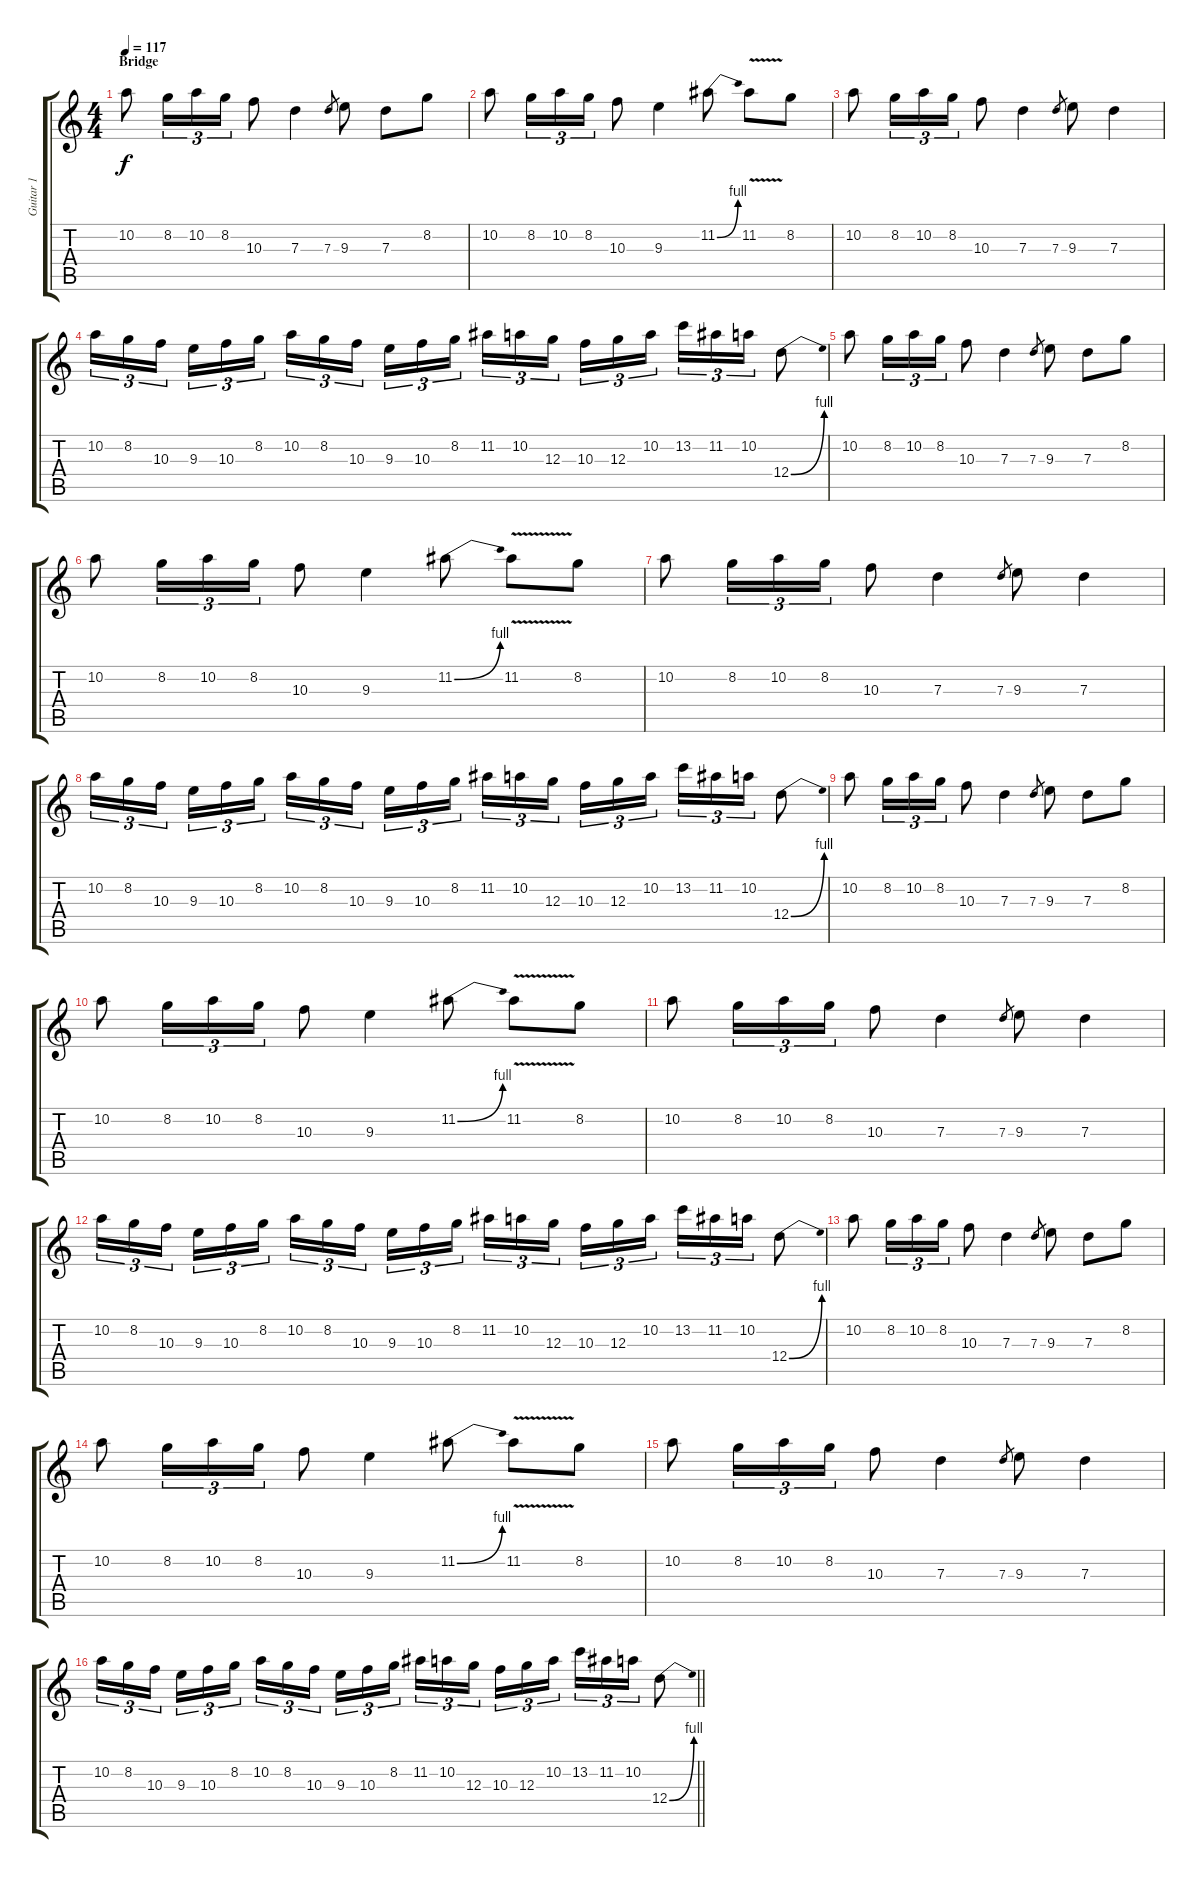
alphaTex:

\track ("Guitar 1" "Guitar 1") {instrument distortionguitar}
\staff {score tabs}
\tuning (E4 B3 G3 D3 A2 D2) {hide}
\ts (4 4)
\section ("" "Bridge")
\tempo 117
\clef g2
\ks c
10.2.8{dy f} 8.2.16{tu (3 2)} 10.2.16{tu (3 2)} 8.2.16{tu (3 2)} 10.3.8 7.3.4 7.3.8{gr} 9.3.8 7.3.8 8.2.8 |
10.2.8 8.2.16{tu (3 2)} 10.2.16{tu (3 2)} 8.2.16{tu (3 2)} 10.3.8 9.3.4 11.2{be (bend 0 0 60 4)}.8 11.2{v}.8 8.2.8 |
10.2.8 8.2.16{tu (3 2)} 10.2.16{tu (3 2)} 8.2.16{tu (3 2)} 10.3.8 7.3.4 7.3.8{gr} 9.3.8 7.3.4 |
10.2.16{tu (3 2)} 8.2.16{tu (3 2)} 10.3.16{tu (3 2) beam splitsecondary} 9.3.16{tu (3 2)} 10.3.16{tu (3 2)} 8.2.16{tu (3 2)} 10.2.16{tu (3 2)} 8.2.16{tu (3 2)} 10.3.16{tu (3 2) beam splitsecondary} 9.3.16{tu (3 2)} 10.3.16{tu (3 2)} 8.2.16{tu (3 2)} 11.2.16{tu (3 2)} 10.2.16{tu (3 2)} 12.3.16{tu (3 2) beam splitsecondary} 10.3.16{tu (3 2)} 12.3.16{tu (3 2)} 10.2.16{tu (3 2)} 13.2.16{tu (3 2)} 11.2.16{tu (3 2)} 10.2.16{tu (3 2)} 12.4{be (bend 0 0 60 4)}.8 |
10.2.8 8.2.16{tu (3 2)} 10.2.16{tu (3 2)} 8.2.16{tu (3 2)} 10.3.8 7.3.4 7.3.8{gr} 9.3.8 7.3.8 8.2.8 |
10.2.8 8.2.16{tu (3 2)} 10.2.16{tu (3 2)} 8.2.16{tu (3 2)} 10.3.8 9.3.4 11.2{be (bend 0 0 60 4)}.8 11.2{v}.8 8.2.8 |
10.2.8 8.2.16{tu (3 2)} 10.2.16{tu (3 2)} 8.2.16{tu (3 2)} 10.3.8 7.3.4 7.3.8{gr} 9.3.8 7.3.4 |
10.2.16{tu (3 2)} 8.2.16{tu (3 2)} 10.3.16{tu (3 2) beam splitsecondary} 9.3.16{tu (3 2)} 10.3.16{tu (3 2)} 8.2.16{tu (3 2)} 10.2.16{tu (3 2)} 8.2.16{tu (3 2)} 10.3.16{tu (3 2) beam splitsecondary} 9.3.16{tu (3 2)} 10.3.16{tu (3 2)} 8.2.16{tu (3 2)} 11.2.16{tu (3 2)} 10.2.16{tu (3 2)} 12.3.16{tu (3 2) beam splitsecondary} 10.3.16{tu (3 2)} 12.3.16{tu (3 2)} 10.2.16{tu (3 2)} 13.2.16{tu (3 2)} 11.2.16{tu (3 2)} 10.2.16{tu (3 2)} 12.4{be (bend 0 0 60 4)}.8 |
10.2.8 8.2.16{tu (3 2)} 10.2.16{tu (3 2)} 8.2.16{tu (3 2)} 10.3.8 7.3.4 7.3.8{gr} 9.3.8 7.3.8 8.2.8 |
10.2.8 8.2.16{tu (3 2)} 10.2.16{tu (3 2)} 8.2.16{tu (3 2)} 10.3.8 9.3.4 11.2{be (bend 0 0 60 4)}.8 11.2{v}.8 8.2.8 |
10.2.8 8.2.16{tu (3 2)} 10.2.16{tu (3 2)} 8.2.16{tu (3 2)} 10.3.8 7.3.4 7.3.8{gr} 9.3.8 7.3.4 |
10.2.16{tu (3 2)} 8.2.16{tu (3 2)} 10.3.16{tu (3 2) beam splitsecondary} 9.3.16{tu (3 2)} 10.3.16{tu (3 2)} 8.2.16{tu (3 2)} 10.2.16{tu (3 2)} 8.2.16{tu (3 2)} 10.3.16{tu (3 2) beam splitsecondary} 9.3.16{tu (3 2)} 10.3.16{tu (3 2)} 8.2.16{tu (3 2)} 11.2.16{tu (3 2)} 10.2.16{tu (3 2)} 12.3.16{tu (3 2) beam splitsecondary} 10.3.16{tu (3 2)} 12.3.16{tu (3 2)} 10.2.16{tu (3 2)} 13.2.16{tu (3 2)} 11.2.16{tu (3 2)} 10.2.16{tu (3 2)} 12.4{be (bend 0 0 60 4)}.8 |
10.2.8 8.2.16{tu (3 2)} 10.2.16{tu (3 2)} 8.2.16{tu (3 2)} 10.3.8 7.3.4 7.3.8{gr} 9.3.8 7.3.8 8.2.8 |
10.2.8 8.2.16{tu (3 2)} 10.2.16{tu (3 2)} 8.2.16{tu (3 2)} 10.3.8 9.3.4 11.2{be (bend 0 0 60 4)}.8 11.2{v}.8 8.2.8 |
10.2.8 8.2.16{tu (3 2)} 10.2.16{tu (3 2)} 8.2.16{tu (3 2)} 10.3.8 7.3.4 7.3.8{gr} 9.3.8 7.3.4 |
\barLineRight lightlight
10.2.16{tu (3 2)} 8.2.16{tu (3 2)} 10.3.16{tu (3 2) beam splitsecondary} 9.3.16{tu (3 2)} 10.3.16{tu (3 2)} 8.2.16{tu (3 2)} 10.2.16{tu (3 2)} 8.2.16{tu (3 2)} 10.3.16{tu (3 2) beam splitsecondary} 9.3.16{tu (3 2)} 10.3.16{tu (3 2)} 8.2.16{tu (3 2)} 11.2.16{tu (3 2)} 10.2.16{tu (3 2)} 12.3.16{tu (3 2) beam splitsecondary} 10.3.16{tu (3 2)} 12.3.16{tu (3 2)} 10.2.16{tu (3 2)} 13.2.16{tu (3 2)} 11.2.16{tu (3 2)} 10.2.16{tu (3 2)} 12.4{be (bend 0 0 60 4)}.8
